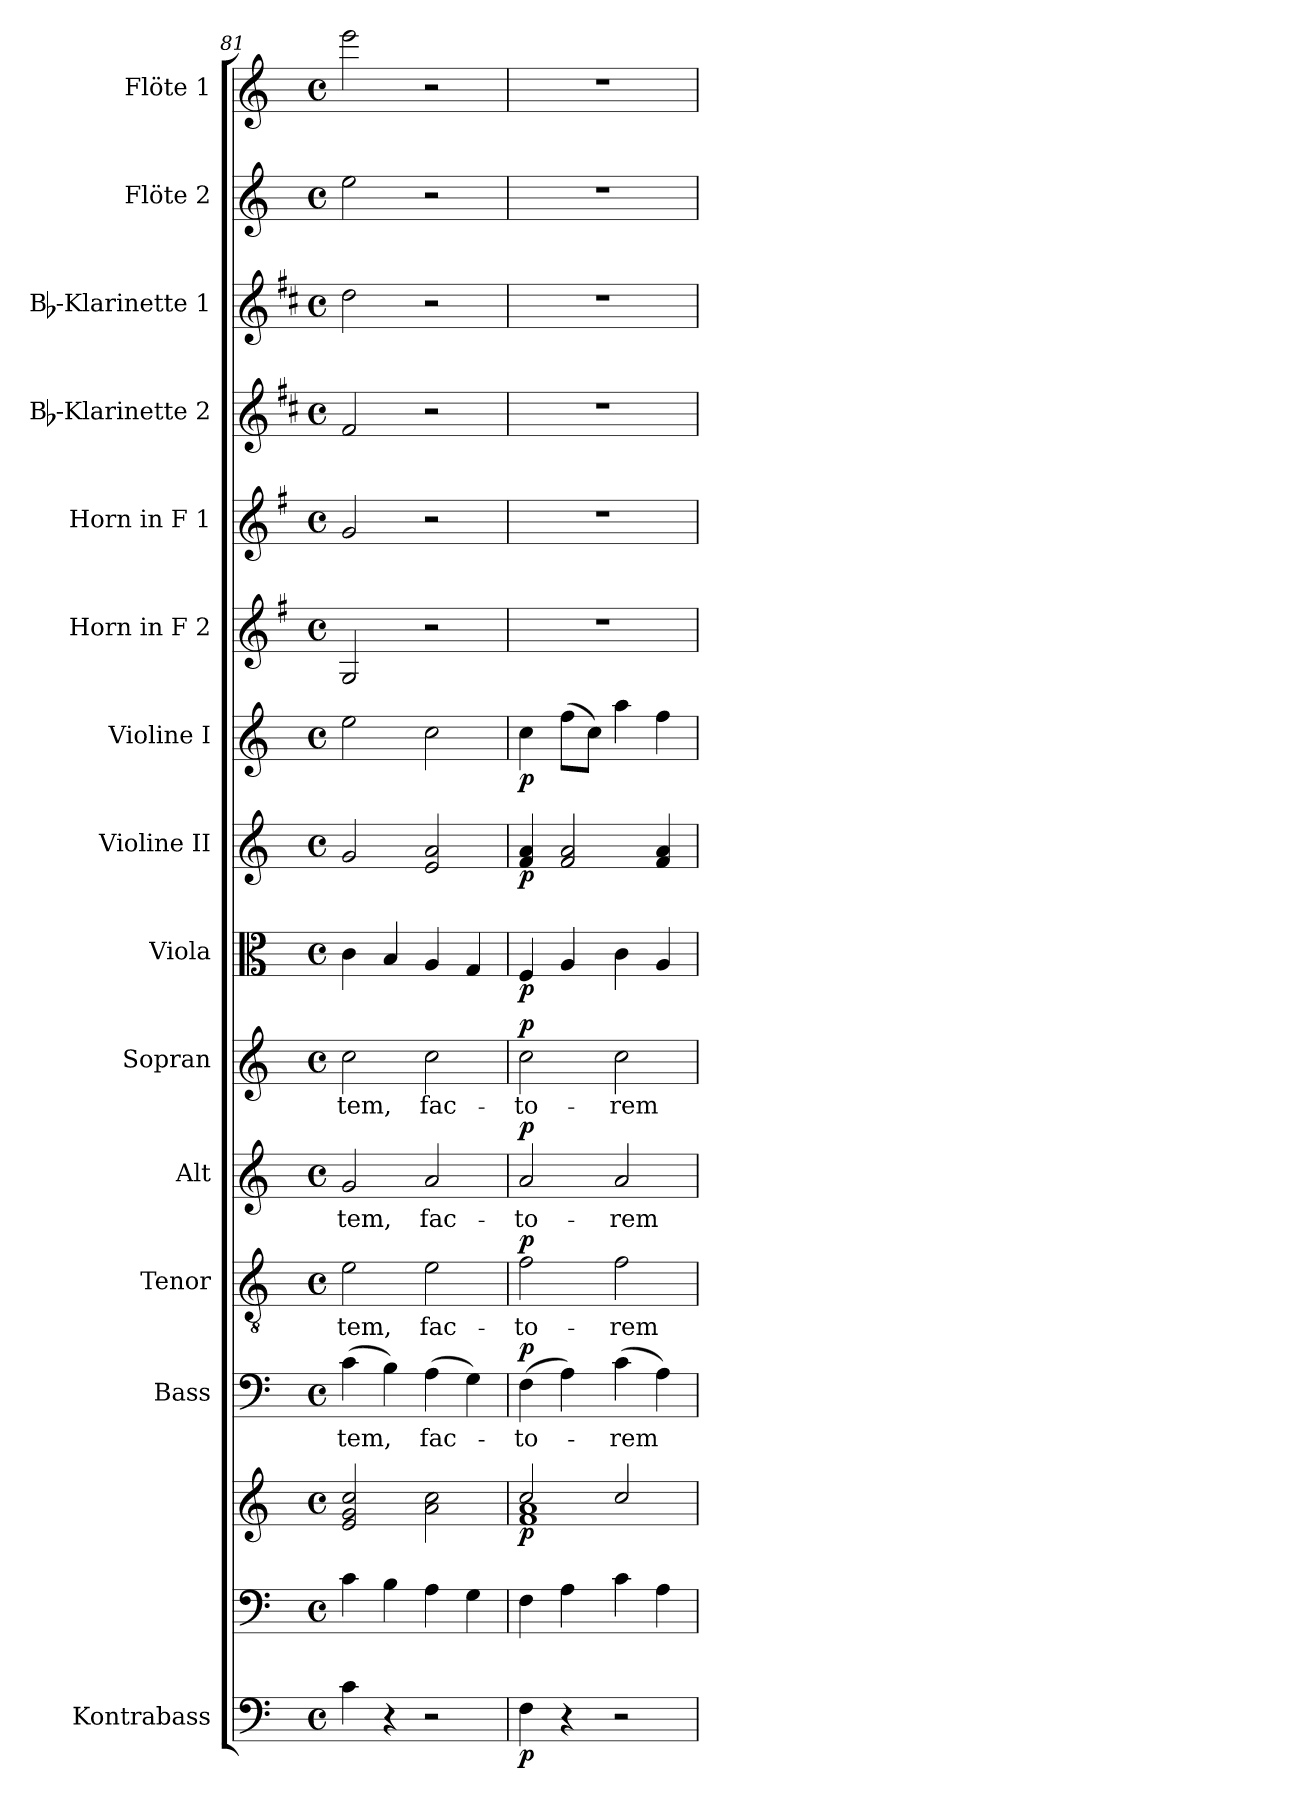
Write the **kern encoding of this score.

**kern	**dynam	**kern	**kern	**dynam	**kern	**text	**dynam	**kern	**text	**dynam	**kern	**text	**dynam	**kern	**text	**dynam	**kern	**dynam	**kern	**dynam	**kern	**dynam	**kern	**kern	**kern	**kern	**kern	**kern
*part15	*part15	*part14	*part14	*part14	*part13	*part13	*part13	*part12	*part12	*part12	*part11	*part11	*part11	*part10	*part10	*part10	*part9	*part9	*part8	*part8	*part7	*part7	*part6	*part5	*part4	*part3	*part2	*part1
*staff16	*staff16	*staff15	*staff14	*staff14/15	*staff13	*staff13	*staff13	*staff12	*staff12	*staff12	*staff11	*staff11	*staff11	*staff10	*staff10	*staff10	*staff9	*staff9	*staff8	*staff8	*staff7	*staff7	*staff6	*staff5	*staff4	*staff3	*staff2	*staff1
*I"Kontrabass	*	*	*	*	*I"Bass	*	*	*I"Tenor	*	*	*I"Alt	*	*	*I"Sopran	*	*	*I"Viola	*	*I"Violine II	*	*I"Violine I	*	*I"Horn in F 2	*I"Horn in F 1	*I"Bb-Klarinette 2	*I"Bb-Klarinette 1	*I"Flöte 2	*I"Flöte 1
*I'Kb.	*	*	*	*	*I'B.	*	*	*I'T.	*	*	*I'A.	*	*	*I'S.	*	*	*I'Vla.	*	*I'Vl. II	*	*I'Vl. I	*	*I'Horn 2	*I'Horn 1	*I'Bb Kl. 2	*I'Bb Kl. 1	*I'Fl. 2	*I'Fl. 1
*clefF4	*	*clefF4	*clefG2	*	*clefF4	*	*	*clefGv2	*	*	*clefG2	*	*	*clefG2	*	*	*clefC3	*	*clefG2	*	*clefG2	*	*clefG2	*clefG2	*clefG2	*clefG2	*clefG2	*clefG2
*ITrd7c12	*	*	*	*	*	*	*	*	*	*	*	*	*	*	*	*	*	*	*	*	*	*	*ITrd4c7	*ITrd4c7	*ITrd1c2	*ITrd1c2	*	*
*k[]	*	*k[]	*k[]	*	*k[]	*	*	*k[]	*	*	*k[]	*	*	*k[]	*	*	*k[]	*	*k[]	*	*k[]	*	*k[]	*k[]	*k[]	*k[]	*k[]	*k[]
*C:	*	*C:	*C:	*	*C:	*	*	*C:	*	*	*C:	*	*	*C:	*	*	*C:	*	*C:	*	*C:	*	*C:	*C:	*C:	*C:	*C:	*C:
*M4/4	*	*M4/4	*M4/4	*	*M4/4	*	*	*M4/4	*	*	*M4/4	*	*	*M4/4	*	*	*M4/4	*	*M4/4	*	*M4/4	*	*M4/4	*M4/4	*M4/4	*M4/4	*M4/4	*M4/4
*met(c)	*	*met(c)	*met(c)	*	*met(c)	*	*	*met(c)	*	*	*met(c)	*	*	*met(c)	*	*	*met(c)	*	*met(c)	*	*met(c)	*	*met(c)	*met(c)	*met(c)	*met(c)	*met(c)	*met(c)
=81	=81	=81	=81	=81	=81	=81	=81	=81	=81	=81	=81	=81	=81	=81	=81	=81	=81	=81	=81	=81	=81	=81	=81	=81	=81	=81	=81	=81
!	!	!	!	!	!	!LO:LY:b	!	!	!LO:LY:b	!	!	!LO:LY:b	!	!	!LO:LY:b	!	!	!	!	!	!	!	!	!	!	!	!	!
4C\	.	4c\	2e/ 2g/ 2cc/	.	(>4c\	-tem,	.	2e\	-tem,	.	2g/	-tem,	.	2cc\	-tem,	.	4c\	.	2g/	.	2ee\	.	2C/	2c/	2e/	2cc\	2ee\	2eee\
4r	.	4B\	.	.	4B\)	.	.	.	.	.	.	.	.	.	.	.	4B/	.	.	.	.	.	.	.	.	.	.	.
!	!	!	!	!	!	!LO:LY:b	!	!	!LO:LY:b	!	!	!LO:LY:b	!	!	!LO:LY:b	!	!	!	!	!	!	!	!	!	!	!	!	!
2r	.	4A\	2a\ 2cc\	.	(>4A\	fac-	.	2e\	fac-	.	2a/	fac-	.	2cc\	fac-	.	4A/	.	2e/ 2a/	.	2cc\	.	2r	2r	2r	2r	2r	2r
.	.	4G\	.	.	4G\)	.	.	.	.	.	.	.	.	.	.	.	4G/	.	.	.	.	.	.	.	.	.	.	.
=82	=82	=82	=82	=82	=82	=82	=82	=82	=82	=82	=82	=82	=82	=82	=82	=82	=82	=82	=82	=82	=82	=82	=82	=82	=82	=82	=82	=82
*	*	*	*^	*	*	*	*	*	*	*	*	*	*	*	*	*	*	*	*	*	*	*	*	*	*	*	*	*
!	!LO:DY:b	!	!	!	!LO:DY:b	!	!LO:LY:b	!LO:DY:a	!	!LO:LY:b	!LO:DY:a	!	!LO:LY:b	!LO:DY:a	!	!LO:LY:b	!LO:DY:a	!	!LO:DY:b	!	!LO:DY:b	!	!LO:DY:b	!	!	!	!	!	!
4FF\	p	4F\	2cc/	1f 1a	p	(>4F\	-to-	p	2f\	-to-	p	2a/	-to-	p	2cc\	-to-	p	4F/	p	4f/ 4a/	p	4cc\	p	1r	1r	1r	1r	1r	1r
4r	.	4A\	.	.	.	4A\)	.	.	.	.	.	.	.	.	.	.	.	4A/	.	2f/ 2a/	.	(>8ff\L	.	.	.	.	.	.	.
.	.	.	.	.	.	.	.	.	.	.	.	.	.	.	.	.	.	.	.	.	.	8cc\J)	.	.	.	.	.	.	.
!	!	!	!	!	!	!	!LO:LY:b	!	!	!LO:LY:b	!	!	!LO:LY:b	!	!	!LO:LY:b	!	!	!	!	!	!	!	!	!	!	!	!	!
2r	.	4c\	2cc/	.	.	(>4c\	-rem	.	2f\	-rem	.	2a/	-rem	.	2cc\	-rem	.	4c\	.	.	.	4aa\	.	.	.	.	.	.	.
.	.	4A\	.	.	.	4A\)	.	.	.	.	.	.	.	.	.	.	.	4A/	.	4f/ 4a/	.	4ff\	.	.	.	.	.	.	.
*	*	*	*v	*v	*	*	*	*	*	*	*	*	*	*	*	*	*	*	*	*	*	*	*	*	*	*	*	*	*
=	=	=	=	=	=	=	=	=	=	=	=	=	=	=	=	=	=	=	=	=	=	=	=	=	=	=	=	=
*-	*-	*-	*-	*-	*-	*-	*-	*-	*-	*-	*-	*-	*-	*-	*-	*-	*-	*-	*-	*-	*-	*-	*-	*-	*-	*-	*-	*-
